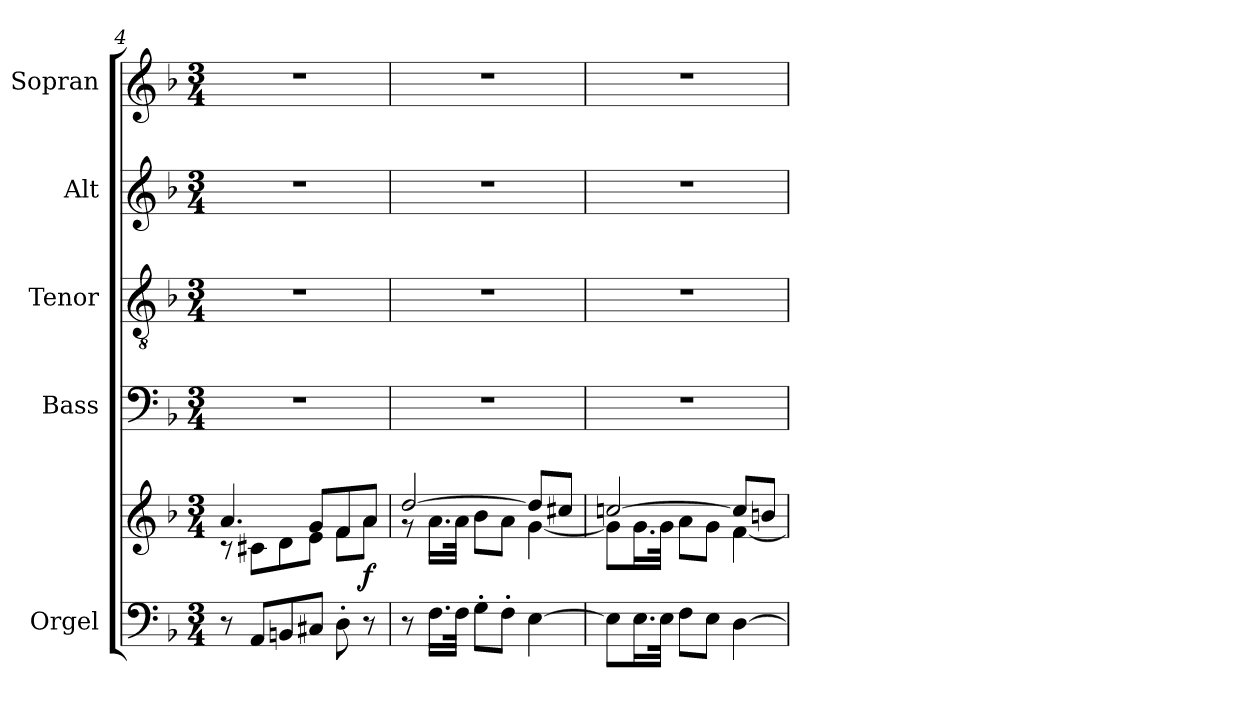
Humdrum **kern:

**kern	**kern	**dynam	**kern	**kern	**kern	**kern
*part5	*part5	*part5	*part4	*part3	*part2	*part1
*staff6	*staff5	*staff5/6	*staff4	*staff3	*staff2	*staff1
*I"Orgel	*	*	*I"Bass	*I"Tenor	*I"Alt	*I"Sopran
*I'Org.	*	*	*I'B	*I'T	*I'A	*I'S
*clefF4	*clefG2	*	*clefF4	*clefGv2	*clefG2	*clefG2
*k[b-]	*k[b-]	*	*k[b-]	*k[b-]	*k[b-]	*k[b-]
*F:	*F:	*	*F:	*F:	*F:	*F:
*M3/4	*M3/4	*	*M3/4	*M3/4	*M3/4	*M3/4
=4	=4	=4	=4	=4	=4	=4
*	*^	*	*	*	*	*
8r	4.a/	8rc	.	2.r	2.r	2.r	2.r
8AA/L	.	8c#X\L	.	.	.	.	.
8BBn/	.	8d\	.	.	.	.	.
8C#X/J	8g/L	8e\J	.	.	.	.	.
8D'>\	8f/	8f\L	.	.	.	.	.
!	!	!	!LO:DY:b	!	!	!	!
8r	8a/J	8a\J	f	.	.	.	.
=5	=5	=5	=5	=5	=5	=5	=5
8r	[>2dd/	8rf	.	2.r	2.r	2.r	2.r
16.F\LL	.	16.a\LL	.	.	.	.	.
32F\JJk	.	32a\JJk	.	.	.	.	.
8G'>\L	.	8b-\L	.	.	.	.	.
8F'>\J	.	8a\J	.	.	.	.	.
[4E\	8dd/L]	[<4g\	.	.	.	.	.
.	8cc#X/J	.	.	.	.	.	.
=6	=6	=6	=6	=6	=6	=6	=6
8E\L]	[>2ccn/	8g\L]	.	2.r	2.r	2.r	2.r
16.E\L	.	16.g\L	.	.	.	.	.
32E\JJk	.	32g\JJk	.	.	.	.	.
8F\L	.	8a\L	.	.	.	.	.
8E\J	.	8g\J	.	.	.	.	.
[4D\	8cc/L]	[<4f\	.	.	.	.	.
.	8bn/J	.	.	.	.	.	.
*	*v	*v	*	*	*	*	*
=	=	=	=	=	=	=
*-	*-	*-	*-	*-	*-	*-
